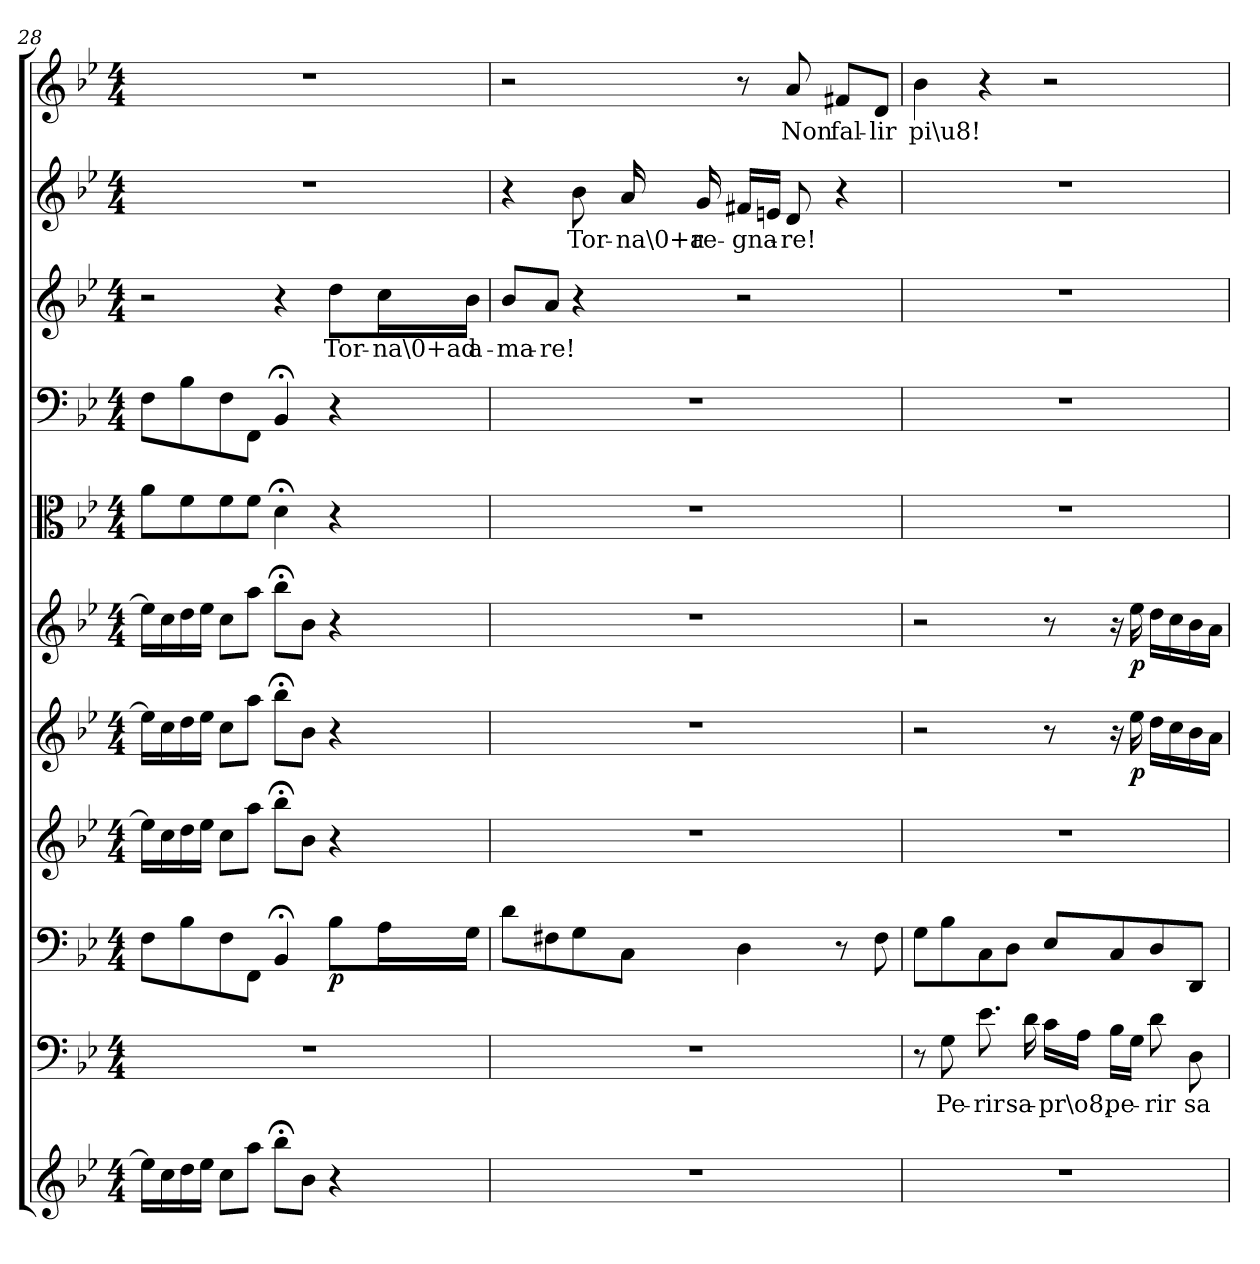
**kern	**kern	**text	**kern	**dynam	**kern	**kern	**dynam	**kern	**dynam	**kern	**kern	**kern	**text	**kern	**text	**kern	**text
*part11	*part10	*part10	*part9	*part9	*part8	*part7	*part7	*part6	*part6	*part5	*part4	*part3	*part3	*part2	*part2	*part1	*part1
*staff11	*staff10	*staff10	*staff9	*staff9	*staff8	*staff7	*staff7	*staff6	*staff6	*staff5	*staff4	*staff3	*staff3	*staff2	*staff2	*staff1	*staff1
*clefG2	*clefF4	*	*clefF4	*	*clefG2	*clefG2	*	*clefG2	*	*clefC3	*clefF4	*clefG2	*	*clefG2	*	*clefG2	*
*k[b-e-]	*k[b-e-]	*	*k[b-e-]	*	*k[b-e-]	*k[b-e-]	*	*k[b-e-]	*	*k[b-e-]	*k[b-e-]	*k[b-e-]	*	*k[b-e-]	*	*k[b-e-]	*
*B-:	*B-:	*	*B-:	*	*B-:	*B-:	*	*B-:	*	*B-:	*B-:	*B-:	*	*B-:	*	*B-:	*
*M4/4	*M4/4	*	*M4/4	*	*M4/4	*M4/4	*	*M4/4	*	*M4/4	*M4/4	*M4/4	*	*M4/4	*	*M4/4	*
=28	=28	=28	=28	=28	=28	=28	=28	=28	=28	=28	=28	=28	=28	=28	=28	=28	=28
16ee-\LL]	1r	.	8F\L	.	16ee-\LL]	16ee-\LL]	.	16ee-\LL]	.	8a\L	8F\L	2r	.	1r	.	1r	.
16cc\	.	.	.	.	16cc\	16cc\	.	16cc\	.	.	.	.	.	.	.	.	.
16dd\	.	.	8B-\	.	16dd\	16dd\	.	16dd\	.	8f\	8B-\	.	.	.	.	.	.
16ee-\JJ	.	.	.	.	16ee-\JJ	16ee-\JJ	.	16ee-\JJ	.	.	.	.	.	.	.	.	.
8cc\L	.	.	8F\	.	8cc\L	8cc\L	.	8cc\L	.	8f\	8F\	.	.	.	.	.	.
8aa\J	.	.	8FF\J	.	8aa\J	8aa\J	.	8aa\J	.	8f\J	8FF\J	.	.	.	.	.	.
8bb-;<\L	.	.	4BB-;</	.	8bb-;<\L	8bb-;<\L	.	8bb-;<\L	.	4d;<\	4BB-;</	4r	.	.	.	.	.
8b-\J	.	.	.	.	8b-\J	8b-\J	.	8b-\J	.	.	.	.	.	.	.	.	.
4r	.	.	8B-\L	p	4r	4r	.	4r	.	4r	4r	8dd\L	Tor-	.	.	.	.
.	.	.	16A\L	.	.	.	.	.	.	.	.	16cc\L	-na\0+ad	.	.	.	.
.	.	.	16G\JJ	.	.	.	.	.	.	.	.	16b-\JJ	a-	.	.	.	.
=29	=29	=29	=29	=29	=29	=29	=29	=29	=29	=29	=29	=29	=29	=29	=29	=29	=29
1r	1r	.	8d\L	.	1r	1r	.	1r	.	1r	1r	8b-/L	-ma-	4r	.	2r	.
.	.	.	8F#X\	.	.	.	.	.	.	.	.	8a/J	-re!	.	.	.	.
.	.	.	8G\	.	.	.	.	.	.	.	.	4r	.	8b-\	Tor-	.	.
.	.	.	8C\J	.	.	.	.	.	.	.	.	.	.	16a/	-na\0+a	.	.
.	.	.	.	.	.	.	.	.	.	.	.	.	.	16g/	re-	.	.
.	.	.	4D\	.	.	.	.	.	.	.	.	2r	.	16f#X/LL	-gna-	8r	.
.	.	.	.	.	.	.	.	.	.	.	.	.	.	16en/JJ	.	.	.
.	.	.	.	.	.	.	.	.	.	.	.	.	.	8d/	-re!	8a/	Non
.	.	.	8r	.	.	.	.	.	.	.	.	.	.	4r	.	8f#X/L	fal-
.	.	.	8F#\	.	.	.	.	.	.	.	.	.	.	.	.	8d/J	-lir
=30	=30	=30	=30	=30	=30	=30	=30	=30	=30	=30	=30	=30	=30	=30	=30	=30	=30
1r	8r	.	8G\L	.	1r	2r	.	2r	.	1r	1r	1r	.	1r	.	4b-\	pi\u8!
.	8G\	Pe-	8B-\	.	.	.	.	.	.	.	.	.	.	.	.	.	.
.	8.e-\	-rir	8C\	.	.	.	.	.	.	.	.	.	.	.	.	4r	.
.	.	.	8D\J	.	.	.	.	.	.	.	.	.	.	.	.	.	.
.	16d\	sa-	.	.	.	.	.	.	.	.	.	.	.	.	.	.	.
.	16c\LL	-pr\o8,	8E-/L	.	.	8r	.	8r	.	.	.	.	.	.	.	2r	.
.	16A\JJ	.	.	.	.	.	.	.	.	.	.	.	.	.	.	.	.
.	16B-\LL	pe-	8C/	.	.	16r	.	16r	.	.	.	.	.	.	.	.	.
.	16G\JJ	.	.	.	.	16ee-\	p	16ee-\	p	.	.	.	.	.	.	.	.
.	8d\	-rir	8D/	.	.	16dd\LL	.	16dd\LL	.	.	.	.	.	.	.	.	.
.	.	.	.	.	.	16cc\	.	16cc\	.	.	.	.	.	.	.	.	.
.	8D\	sa-	8DD/J	.	.	16b-\	.	16b-\	.	.	.	.	.	.	.	.	.
.	.	.	.	.	.	16a\JJ	.	16a\JJ	.	.	.	.	.	.	.	.	.
=	=	=	=	=	=	=	=	=	=	=	=	=	=	=	=	=	=
*-	*-	*-	*-	*-	*-	*-	*-	*-	*-	*-	*-	*-	*-	*-	*-	*-	*-
